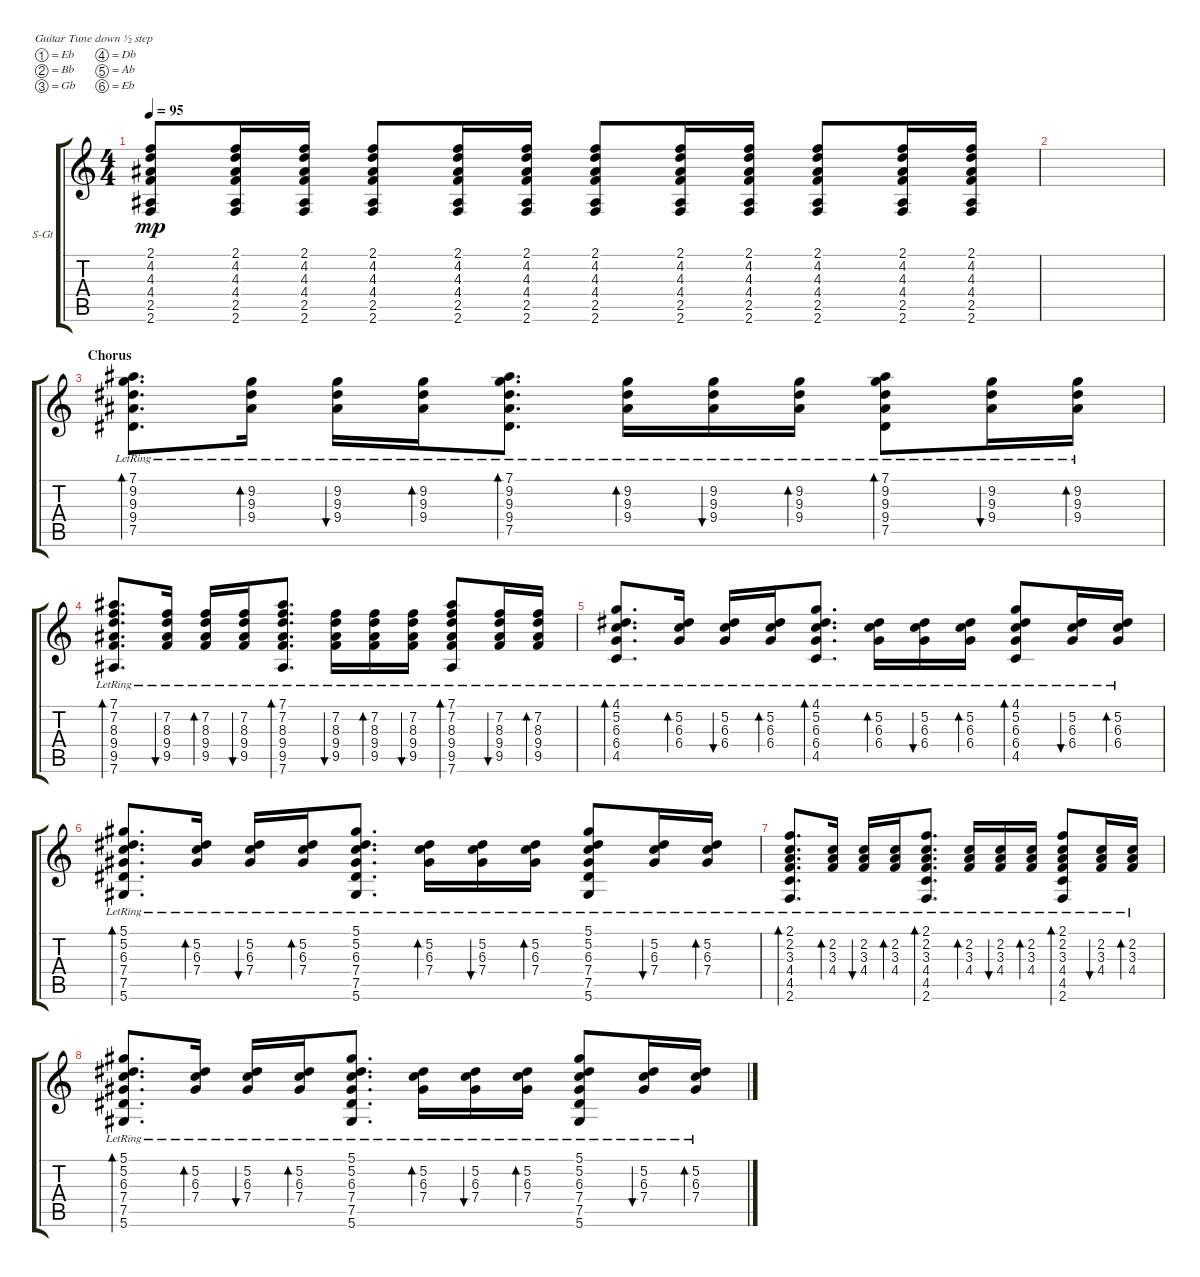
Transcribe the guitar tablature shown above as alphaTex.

\defaultSystemsLayout 4
\bracketExtendMode groupsimilarinstruments
\firstSystemTrackNameOrientation horizontal
\otherSystemsTrackNameOrientation horizontal
\track ("Gitar 1 [Toru]" "S-Gt") {instrument acousticguitarsteel}
\staff {score tabs}
\tuning (Eb4 Bb3 Gb3 Db3 Ab2 Eb2)
\ts (4 4)
\tempo 95
\clef g2
\ks c
(2.6 2.5 4.4 4.3 4.2 2.1).8{dy mp} (2.6 2.5 2.1 4.4 4.3 4.2).16 (2.6 2.5 2.1 4.4 4.2 4.3).16 (2.6 2.5 2.1 4.4 4.3 4.2).8 (2.6 2.5 2.1 4.4 4.2 4.3).16 (2.6 2.5 2.1 4.4 4.3 4.2).16 (2.6 2.5 2.1 4.4 4.3 4.2).8 (2.6 2.5 2.1 4.4 4.3 4.2).16 (2.6 2.5 2.1 4.4 4.3 4.2).16 (2.6 2.5 2.1 4.4 4.3 4.2).8 (2.6 2.5 2.1 4.4 4.3 4.2).16 (2.6 2.5 2.1 4.4 4.3 4.2).16 |
|
\section ("" "Chorus")
(7.5{lr} 9.4{lr} 9.3{lr} 9.2{lr} 7.1{lr}).8{d bd 119} (9.4{lr} 9.3{lr} 9.2{lr}).16{bd 30} (9.4{lr} 9.3{lr} 9.2{lr}).16{bu 30} (9.4{lr} 9.3{lr} 9.2{lr}).16{bd 30} (7.5{lr} 9.4{lr} 9.3{lr} 9.2{lr} 7.1{lr}).8{d bd 30} (9.4{lr} 9.3{lr} 9.2{lr}).16{bd 30} (9.4{lr} 9.3{lr} 9.2{lr}).16{bu 30} (9.4{lr} 9.3{lr} 9.2{lr}).16{bd 30} (7.5{lr} 9.4{lr} 9.3{lr} 9.2{lr} 7.1{lr}).8{bd 30} (9.4{lr} 9.3{lr} 9.2{lr}).16{bu 30} (9.4{lr} 9.3{lr} 9.2{lr}).16{bd 30} |
(9.5{lr} 9.4{lr} 8.3{lr} 7.2{lr} 7.1{lr} 7.6{lr}).8{d bd 30} (9.4{lr} 8.3{lr} 7.2{lr} 9.5{lr}).16{bu 30} (9.4{lr} 8.3{lr} 9.5{lr} 7.2{lr}).16{bd 30} (9.4{lr} 8.3{lr} 9.5{lr} 7.2{lr}).16{bu 30} (9.5{lr} 9.4{lr} 8.3{lr} 7.2{lr} 7.1{lr} 7.6{lr}).8{d bd 30} (9.4{lr} 8.3{lr} 9.5{lr} 7.2{lr}).16{bu 30} (9.4{lr} 8.3{lr} 9.5{lr} 7.2{lr}).16{bd 30} (9.4{lr} 8.3{lr} 9.5{lr} 7.2{lr}).16{bu 30} (9.5{lr} 9.4{lr} 8.3{lr} 7.2{lr} 7.1{lr} 7.6{lr}).8{bd 30} (9.4{lr} 8.3{lr} 9.5{lr} 7.2{lr}).16{bu 30} (9.4{lr} 8.3{lr} 9.5{lr} 7.2{lr}).16{bd 30} |
(4.5{lr} 6.4{lr} 6.3{lr} 5.2{lr} 4.1{lr}).8{d bd 30} (6.4{lr} 6.3{lr} 5.2{lr}).16{bd 30} (6.4{lr} 6.3{lr} 5.2{lr}).16{bu 30} (6.4{lr} 5.2{lr} 6.3).16{bd 30} (4.5{lr} 6.4{lr} 6.3{lr} 5.2{lr} 4.1{lr}).8{d bd 30} (6.4{lr} 6.3{lr} 5.2{lr}).16{bd 30} (6.4{lr} 6.3{lr} 5.2{lr}).16{bu 30} (6.4{lr} 6.3{lr} 5.2{lr}).16{bd 30} (4.5{lr} 6.4{lr} 6.3{lr} 4.1{lr} 5.2).8{bd 30} (6.4{lr} 6.3{lr} 5.2{lr}).16{bu 30} (6.4{lr} 5.2{lr} 6.3).16{bd 30} |
(7.5{lr} 7.4{lr} 6.3{lr} 5.2{lr} 5.1{lr} 5.6{lr}).8{d bd 30} (7.4{lr} 6.3{lr} 5.2{lr}).16{bd 30} (7.4{lr} 6.3{lr} 5.2{lr}).16{bu 30} (7.4{lr} 6.3{lr} 5.2{lr}).16{bd 30} (7.5{lr} 7.4{lr} 6.3{lr} 5.2{lr} 5.1{lr} 5.6{lr}).8{d} (7.4{lr} 6.3{lr} 5.2{lr}).16{bd 30} (7.4{lr} 6.3{lr} 5.2{lr}).16{bu 30} (7.4{lr} 6.3{lr} 5.2{lr}).16{bd 30} (7.5{lr} 7.4{lr} 6.3{lr} 5.2{lr} 5.1{lr} 5.6{lr}).8 (7.4{lr} 6.3{lr} 5.2{lr}).16{bu 30} (7.4{lr} 6.3{lr} 5.2{lr}).16{bd 30} |
(4.5{lr} 4.4{lr} 3.3{lr} 2.2{lr} 2.1{lr} 2.6).8{d bd 30} (4.4{lr} 3.3{lr} 2.2{lr}).16{bd 30} (4.4{lr} 3.3{lr} 2.2{lr}).16{bu 30} (4.4{lr} 3.3{lr} 2.2{lr}).16{bd 30} (4.5{lr} 4.4{lr} 3.3{lr} 2.2{lr} 2.1{lr} 2.6).8{d bd 30} (4.4{lr} 3.3{lr} 2.2{lr}).16{bd 30} (4.4{lr} 3.3{lr} 2.2{lr}).16{bu 30} (4.4{lr} 3.3{lr} 2.2{lr}).16{bd 30} (4.5{lr} 4.4{lr} 3.3{lr} 2.2{lr} 2.1{lr} 2.6).8{bd 30} (4.4{lr} 3.3{lr} 2.2{lr}).16{bu 30} (4.4{lr} 3.3{lr} 2.2{lr}).16{bd 30} |
(7.5{lr} 7.4{lr} 6.3{lr} 5.2{lr} 5.1{lr} 5.6{lr}).8{d bd 30} (7.4{lr} 6.3{lr} 5.2{lr}).16{bd 30} (7.4{lr} 6.3{lr} 5.2{lr}).16{bu 30} (7.4{lr} 6.3{lr} 5.2{lr}).16{bd 30} (7.5{lr} 7.4{lr} 6.3{lr} 5.2{lr} 5.1{lr} 5.6{lr}).8{d} (7.4{lr} 6.3{lr} 5.2{lr}).16{bd 30} (7.4{lr} 6.3{lr} 5.2{lr}).16{bu 30} (7.4{lr} 6.3{lr} 5.2{lr}).16{bd 30} (7.5{lr} 7.4{lr} 6.3{lr} 5.2{lr} 5.1{lr} 5.6{lr}).8 (7.4{lr} 6.3{lr} 5.2{lr}).16{bu 30} (7.4{lr} 6.3{lr} 5.2{lr}).16{bd 30}
